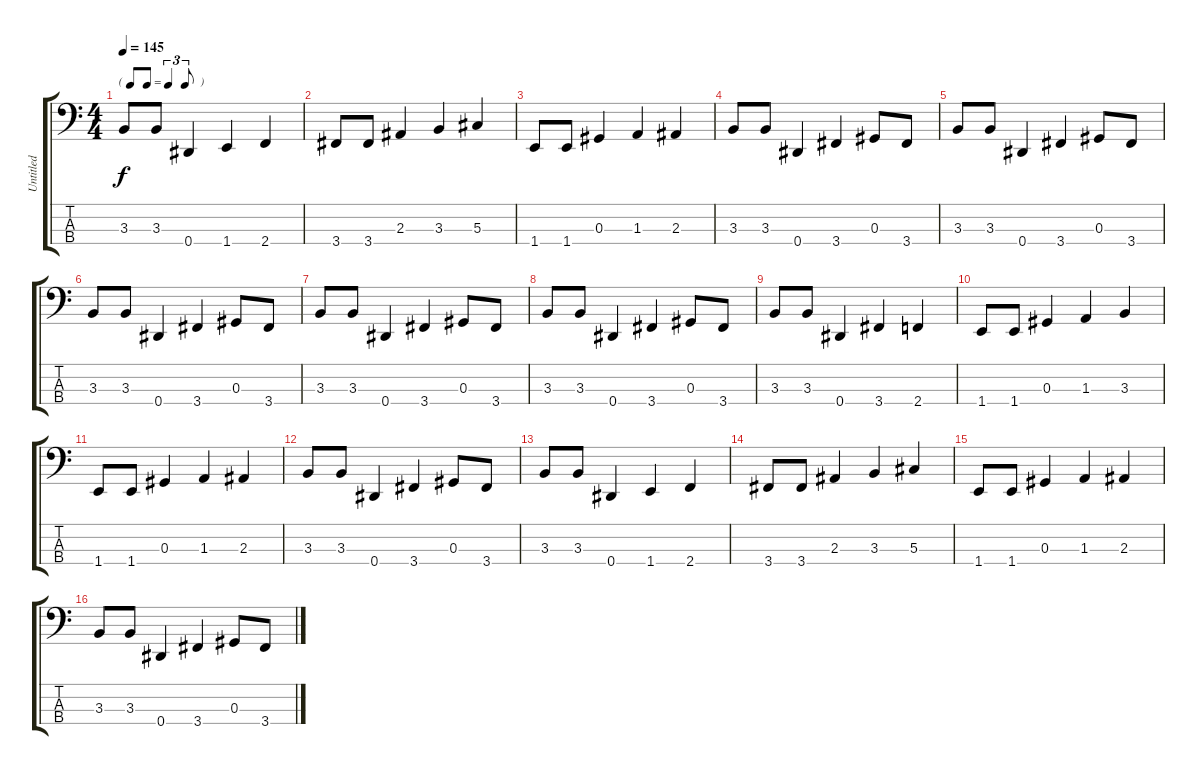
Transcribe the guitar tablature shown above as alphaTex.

\track ("Untitled" "Untitled") {instrument electricbassfinger}
\staff {score tabs}
\tuning (Gb2 Db2 Ab1 Eb1) {hide}
\ts (4 4)
\tf triplet8th
\tempo 145
\clef f4
\ks c
3.3.8{dy f} 3.3.8 0.4.4 1.4.4 2.4.4 |
3.4.8 3.4.8 2.3.4 3.3.4 5.3.4 |
1.4.8 1.4.8 0.3.4 1.3.4 2.3.4 |
3.3.8 3.3.8 0.4.4 3.4.4 0.3.8 3.4.8 |
3.3.8 3.3.8 0.4.4 3.4.4 0.3.8 3.4.8 |
3.3.8 3.3.8 0.4.4 3.4.4 0.3.8 3.4.8 |
3.3.8 3.3.8 0.4.4 3.4.4 0.3.8 3.4.8 |
3.3.8 3.3.8 0.4.4 3.4.4 0.3.8 3.4.8 |
3.3.8 3.3.8 0.4.4 3.4.4 2.4.4 |
1.4.8 1.4.8 0.3.4 1.3.4 3.3.4 |
1.4.8 1.4.8 0.3.4 1.3.4 2.3.4 |
3.3.8 3.3.8 0.4.4 3.4.4 0.3.8 3.4.8 |
3.3.8 3.3.8 0.4.4 1.4.4 2.4.4 |
3.4.8 3.4.8 2.3.4 3.3.4 5.3.4 |
1.4.8 1.4.8 0.3.4 1.3.4 2.3.4 |
3.3.8 3.3.8 0.4.4 3.4.4 0.3.8 3.4.8
